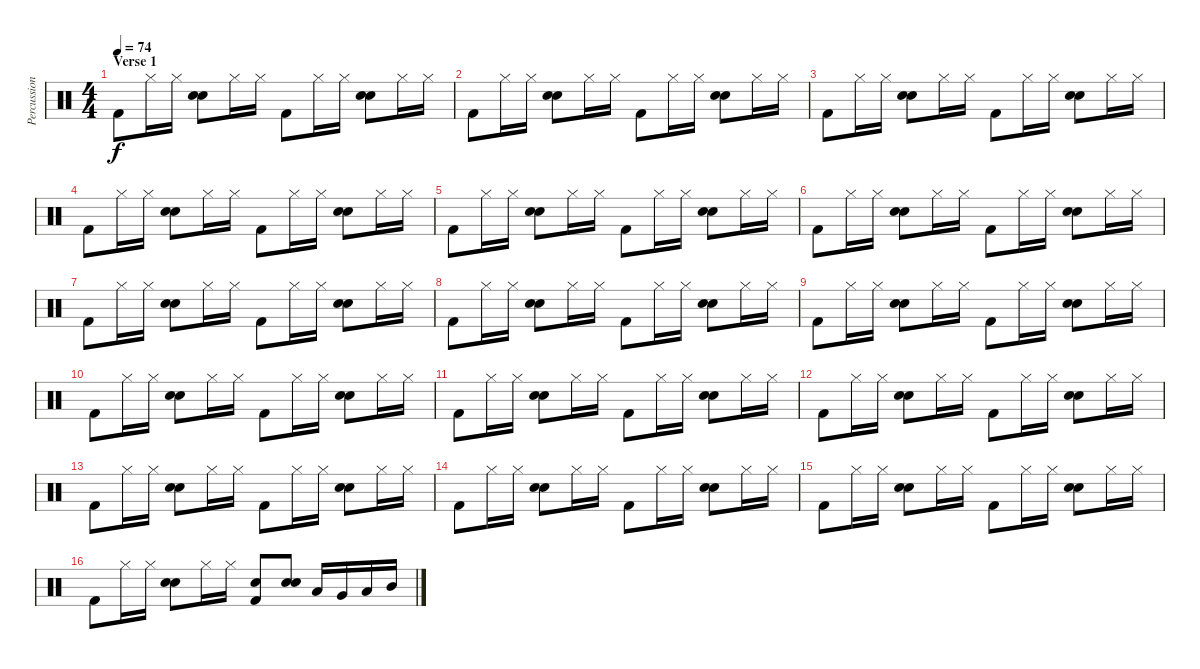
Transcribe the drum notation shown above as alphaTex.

\track ("Percussion" "Percussion") {instrument percussion}
\staff {score}
\articulation defaults
\ts (4 4)
\section ("" "Verse 1")
\tempo 74
\clef neutral
\ks c "Kick (hit) 2".8{dy f} "Hi-Hat (closed)".16 "Hi-Hat (closed)".16
("Electric Snare (hit)" "Snare (hit) 2").8 "Hi-Hat (closed)".16 "Hi-Hat (closed)".16 "Kick (hit) 2".8 "Hi-Hat (closed)".16 "Hi-Hat (closed)".16 ("Electric Snare (hit)" "Snare (hit) 2").8 "Hi-Hat (closed)".16 "Hi-Hat (closed)".16 |
"Kick (hit) 2".8 "Hi-Hat (closed)".16 "Hi-Hat (closed)".16 ("Electric Snare (hit)" "Snare (hit) 2").8 "Hi-Hat (closed)".16 "Hi-Hat (closed)".16 "Kick (hit) 2".8 "Hi-Hat (closed)".16 "Hi-Hat (closed)".16 ("Electric Snare (hit)" "Snare (hit) 2").8 "Hi-Hat (closed)".16 "Hi-Hat (closed)".16 |
"Kick (hit) 2".8 "Hi-Hat (closed)".16 "Hi-Hat (closed)".16 ("Electric Snare (hit)" "Snare (hit) 2").8 "Hi-Hat (closed)".16 "Hi-Hat (closed)".16 "Kick (hit) 2".8 "Hi-Hat (closed)".16 "Hi-Hat (closed)".16 ("Electric Snare (hit)" "Snare (hit) 2").8 "Hi-Hat (closed)".16 "Hi-Hat (closed)".16 |
"Kick (hit) 2".8 "Hi-Hat (closed)".16 "Hi-Hat (closed)".16 ("Electric Snare (hit)" "Snare (hit) 2").8 "Hi-Hat (closed)".16 "Hi-Hat (closed)".16 "Kick (hit) 2".8 "Hi-Hat (closed)".16 "Hi-Hat (closed)".16 ("Electric Snare (hit)" "Snare (hit) 2").8 "Hi-Hat (closed)".16 "Hi-Hat (closed)".16 |
"Kick (hit) 2".8 "Hi-Hat (closed)".16 "Hi-Hat (closed)".16 ("Electric Snare (hit)" "Snare (hit) 2").8 "Hi-Hat (closed)".16 "Hi-Hat (closed)".16 "Kick (hit) 2".8 "Hi-Hat (closed)".16 "Hi-Hat (closed)".16 ("Electric Snare (hit)" "Snare (hit) 2").8 "Hi-Hat (closed)".16 "Hi-Hat (closed)".16 |
"Kick (hit) 2".8 "Hi-Hat (closed)".16 "Hi-Hat (closed)".16 ("Electric Snare (hit)" "Snare (hit) 2").8 "Hi-Hat (closed)".16 "Hi-Hat (closed)".16 "Kick (hit) 2".8 "Hi-Hat (closed)".16 "Hi-Hat (closed)".16 ("Electric Snare (hit)" "Snare (hit) 2").8 "Hi-Hat (closed)".16 "Hi-Hat (closed)".16 |
"Kick (hit) 2".8 "Hi-Hat (closed)".16 "Hi-Hat (closed)".16 ("Electric Snare (hit)" "Snare (hit) 2").8 "Hi-Hat (closed)".16 "Hi-Hat (closed)".16 "Kick (hit) 2".8 "Hi-Hat (closed)".16 "Hi-Hat (closed)".16 ("Electric Snare (hit)" "Snare (hit) 2").8 "Hi-Hat (closed)".16 "Hi-Hat (closed)".16 |
"Kick (hit) 2".8 "Hi-Hat (closed)".16 "Hi-Hat (closed)".16 ("Electric Snare (hit)" "Snare (hit) 2").8 "Hi-Hat (closed)".16 "Hi-Hat (closed)".16 "Kick (hit) 2".8 "Hi-Hat (closed)".16 "Hi-Hat (closed)".16 ("Electric Snare (hit)" "Snare (hit) 2").8 "Hi-Hat (closed)".16 "Hi-Hat (closed)".16 |
"Kick (hit) 2".8 "Hi-Hat (closed)".16 "Hi-Hat (closed)".16 ("Electric Snare (hit)" "Snare (hit) 2").8 "Hi-Hat (closed)".16 "Hi-Hat (closed)".16 "Kick (hit) 2".8 "Hi-Hat (closed)".16 "Hi-Hat (closed)".16 ("Electric Snare (hit)" "Snare (hit) 2").8 "Hi-Hat (closed)".16 "Hi-Hat (closed)".16 |
"Kick (hit) 2".8 "Hi-Hat (closed)".16 "Hi-Hat (closed)".16 ("Electric Snare (hit)" "Snare (hit) 2").8 "Hi-Hat (closed)".16 "Hi-Hat (closed)".16 "Kick (hit) 2".8 "Hi-Hat (closed)".16 "Hi-Hat (closed)".16 ("Electric Snare (hit)" "Snare (hit) 2").8 "Hi-Hat (closed)".16 "Hi-Hat (closed)".16 |
"Kick (hit) 2".8 "Hi-Hat (closed)".16 "Hi-Hat (closed)".16 ("Electric Snare (hit)" "Snare (hit) 2").8 "Hi-Hat (closed)".16 "Hi-Hat (closed)".16 "Kick (hit) 2".8 "Hi-Hat (closed)".16 "Hi-Hat (closed)".16 ("Electric Snare (hit)" "Snare (hit) 2").8 "Hi-Hat (closed)".16 "Hi-Hat (closed)".16 |
"Kick (hit) 2".8 "Hi-Hat (closed)".16 "Hi-Hat (closed)".16 ("Electric Snare (hit)" "Snare (hit) 2").8 "Hi-Hat (closed)".16 "Hi-Hat (closed)".16 "Kick (hit) 2".8 "Hi-Hat (closed)".16 "Hi-Hat (closed)".16 ("Electric Snare (hit)" "Snare (hit) 2").8 "Hi-Hat (closed)".16 "Hi-Hat (closed)".16 |
"Kick (hit) 2".8 "Hi-Hat (closed)".16 "Hi-Hat (closed)".16 ("Electric Snare (hit)" "Snare (hit) 2").8 "Hi-Hat (closed)".16 "Hi-Hat (closed)".16 "Kick (hit) 2".8 "Hi-Hat (closed)".16 "Hi-Hat (closed)".16 ("Electric Snare (hit)" "Snare (hit) 2").8 "Hi-Hat (closed)".16 "Hi-Hat (closed)".16 |
"Kick (hit) 2".8 "Hi-Hat (closed)".16 "Hi-Hat (closed)".16 ("Electric Snare (hit)" "Snare (hit) 2").8 "Hi-Hat (closed)".16 "Hi-Hat (closed)".16 "Kick (hit) 2".8 "Hi-Hat (closed)".16 "Hi-Hat (closed)".16 ("Electric Snare (hit)" "Snare (hit) 2").8 "Hi-Hat (closed)".16 "Hi-Hat (closed)".16 |
"Kick (hit) 2".8 "Hi-Hat (closed)".16 "Hi-Hat (closed)".16 ("Electric Snare (hit)" "Snare (hit) 2").8 "Hi-Hat (closed)".16 "Hi-Hat (closed)".16 "Kick (hit) 2".8 "Hi-Hat (closed)".16 "Hi-Hat (closed)".16 ("Electric Snare (hit)" "Snare (hit) 2").8 "Hi-Hat (closed)".16 "Hi-Hat (closed)".16 |
"Kick (hit) 2".8 "Hi-Hat (closed)".16 "Hi-Hat (closed)".16 ("Electric Snare (hit)" "Snare (hit) 2").8 "Hi-Hat (closed)".16 "Hi-Hat (closed)".16 ("Snare (hit) 2" "Kick (hit) 2").8 ("Electric Snare (hit)" "Snare (hit) 2").8 "Low Floor Tom (hit)".16 "Very Low Tom (hit)".16 "Low Tom (hit)".16 "Mid Tom (hit)".16
